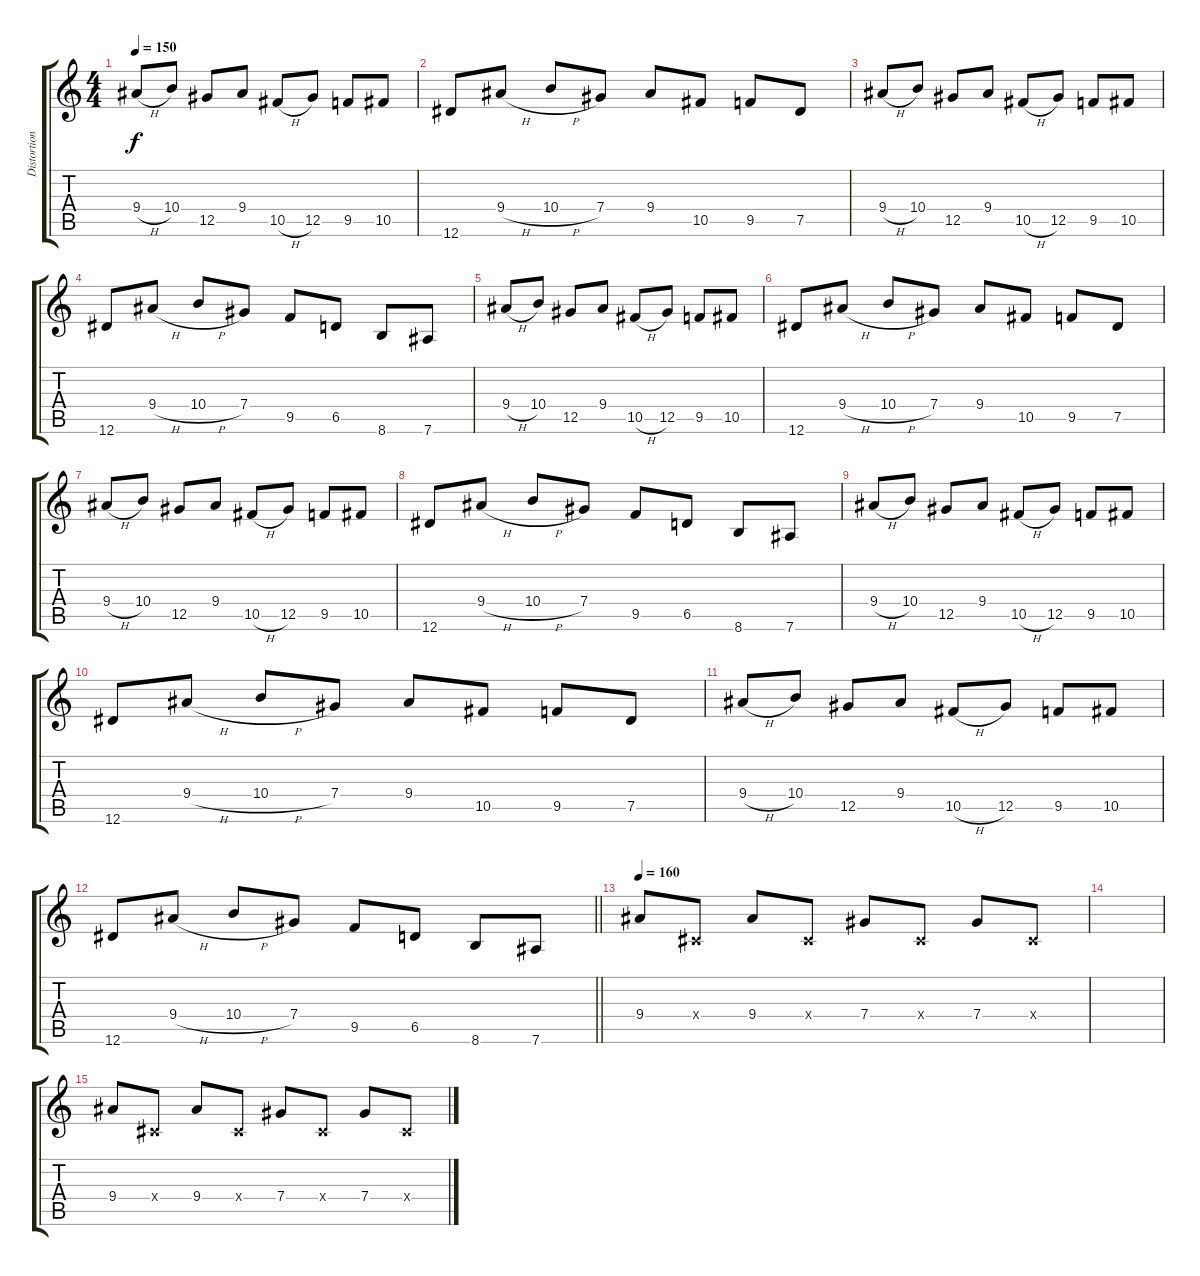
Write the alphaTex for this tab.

\track ("Distortion G" "Distortion") {instrument overdrivenguitar}
\staff {score tabs}
\tuning (Eb4 Bb3 Gb3 Db3 Ab2 Eb2) {hide}
\ts (4 4)
\tempo 150
\clef g2
\ks c
9.4{h}.8{dy f} 10.4.8 12.5.8 9.4.8 10.5{h}.8 12.5.8 9.5.8 10.5.8 |
12.6.8 9.4{h}.8 10.4{h}.8 7.4.8 9.4.8 10.5.8 9.5.8 7.5.8 |
9.4{h}.8 10.4.8 12.5.8 9.4.8 10.5{h}.8 12.5.8 9.5.8 10.5.8 |
12.6.8 9.4{h}.8 10.4{h}.8 7.4.8 9.5.8 6.5.8 8.6.8 7.6.8 |
9.4{h}.8 10.4.8 12.5.8 9.4.8 10.5{h}.8 12.5.8 9.5.8 10.5.8 |
12.6.8 9.4{h}.8 10.4{h}.8 7.4.8 9.4.8 10.5.8 9.5.8 7.5.8 |
9.4{h}.8 10.4.8 12.5.8 9.4.8 10.5{h}.8 12.5.8 9.5.8 10.5.8 |
12.6.8 9.4{h}.8 10.4{h}.8 7.4.8 9.5.8 6.5.8 8.6.8 7.6.8 |
9.4{h}.8 10.4.8 12.5.8 9.4.8 10.5{h}.8 12.5.8 9.5.8 10.5.8 |
12.6.8 9.4{h}.8 10.4{h}.8 7.4.8 9.4.8 10.5.8 9.5.8 7.5.8 |
9.4{h}.8 10.4.8 12.5.8 9.4.8 10.5{h}.8 12.5.8 9.5.8 10.5.8 |
\barLineRight lightlight
12.6.8 9.4{h}.8 10.4{h}.8 7.4.8 9.5.8 6.5.8 8.6.8 7.6.8 |
\tempo 160
9.4.8 0.4{x}.8 9.4.8 0.4{x}.8 7.4.8 0.4{x}.8 7.4.8 0.4{x}.8 |
|
9.4.8 0.4{x}.8 9.4.8 0.4{x}.8 7.4.8 0.4{x}.8 7.4.8 0.4{x}.8
